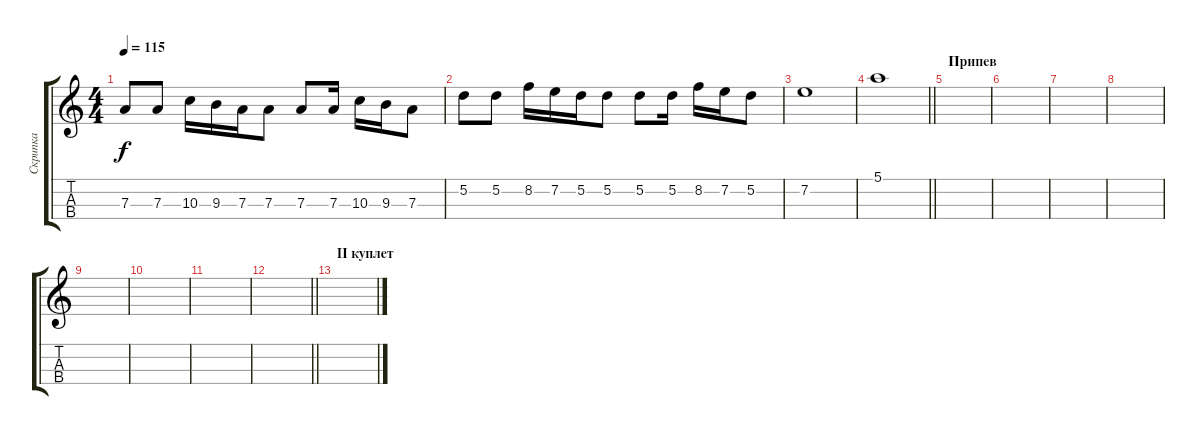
\track ("Скрипка" "Скрипка") {instrument violin}
\staff {score tabs}
\tuning (E5 A4 D4 G3) {hide}
\ts (4 4)
\tempo 115
\clef g2
\ks aminor
7.3.8{dy f volume 12} 7.3.8 10.3.16 9.3.16 7.3.16 7.3.8 7.3.8 7.3.16 10.3.16 9.3.16 7.3.8 |
5.2.8 5.2.8 8.2.16 7.2.16 5.2.16 5.2.8 5.2.8 5.2.16 8.2.16 7.2.16 5.2.8 |
7.2.1{volume 10} |
\barLineRight lightlight
5.1.1 |
\section ("" "Припев")
|
|
|
|
|
|
|
\barLineRight lightlight
|
\section ("" "II куплет")
